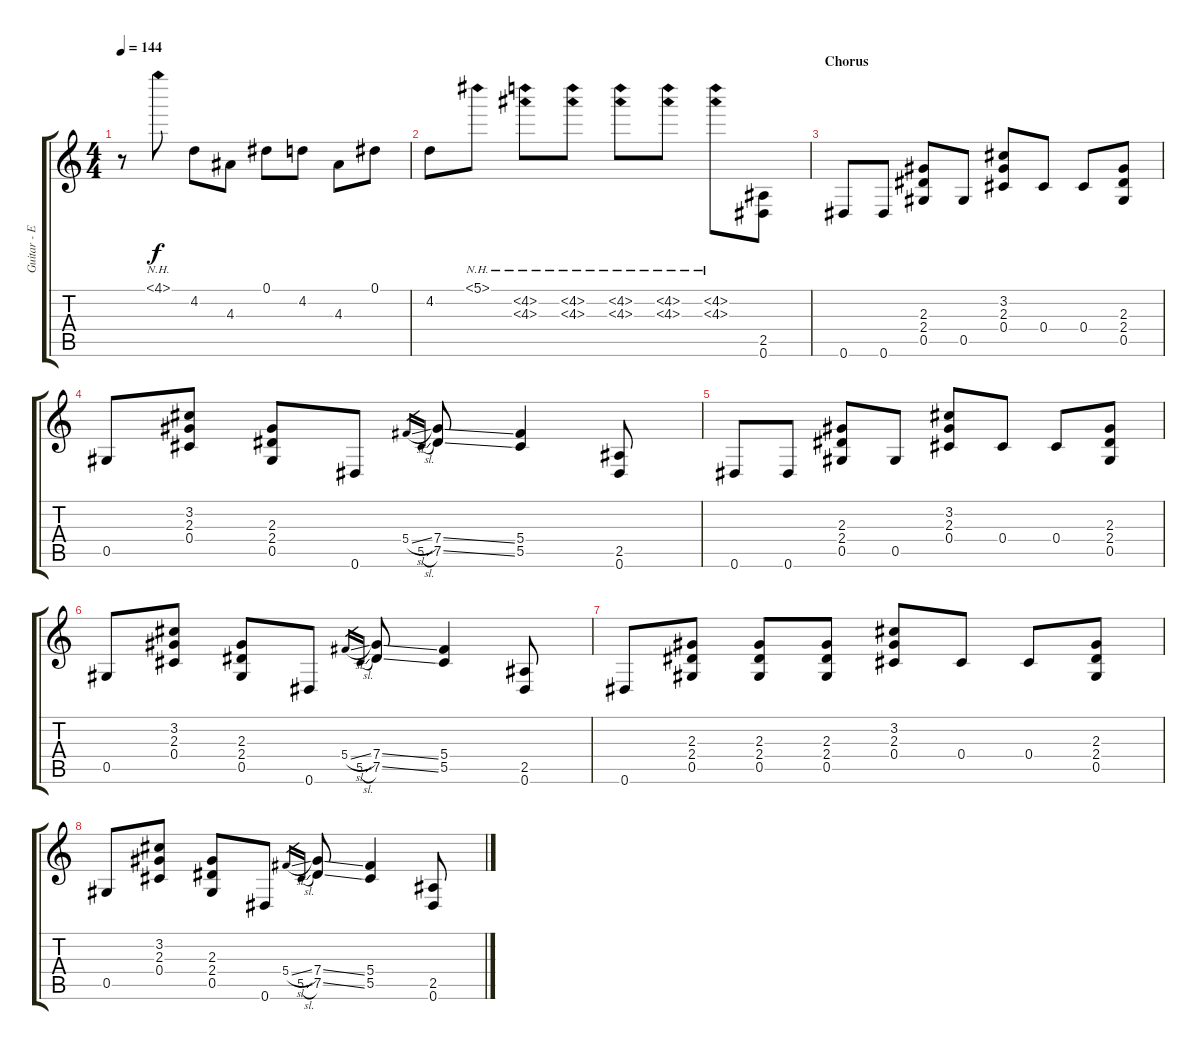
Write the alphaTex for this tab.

\track ("Guitar - E. Van Halen" "Guitar - E") {instrument distortionguitar}
\staff {score tabs}
\tuning (Eb4 Bb3 Gb3 Db3 Ab2 Eb2) {hide}
\ts (4 4)
\tempo 144
\clef g2
\ks c
r.8{dy f} 4.1{nh}.8 4.2.8 4.3.8 0.1.8 4.2.8 4.3.8 0.1.8 |
4.2.8 5.1{nh}.8 (4.2{nh} 4.3{nh}).8 (4.2{nh} 4.3{nh}).8 (4.2{nh} 4.3{nh}).8 (4.2{nh} 4.3{nh}).8 (4.2{nh} 4.3{nh}).8 (2.5 0.6).8 |
\section ("" "Chorus")
0.6.8 0.6.8 (2.3 2.4 0.5).8 0.5.8 (3.2 2.3 0.4).8 0.4.8 0.4.8 (2.3 2.4 0.5).8 |
0.5.8 (3.2 2.3 0.4).8 (2.3 2.4 0.5).8 0.6.8 5.4{sl}.16{gr} 5.5{sl}.16{gr} (7.4{ss} 7.5{ss}).8 (5.4 5.5).4 (2.5 0.6).8 |
0.6.8 0.6.8 (2.3 2.4 0.5).8 0.5.8 (3.2 2.3 0.4).8 0.4.8 0.4.8 (2.3 2.4 0.5).8 |
0.5.8 (3.2 2.3 0.4).8 (2.3 2.4 0.5).8 0.6.8 5.4{sl}.16{gr} 5.5{sl}.16{gr} (7.4{ss} 7.5{ss}).8 (5.4 5.5).4 (2.5 0.6).8 |
0.6.8 (2.3 2.4 0.5).8 (2.3 2.4 0.5).8 (2.3 2.4 0.5).8 (3.2 2.3 0.4).8 0.4.8 0.4.8 (2.3 2.4 0.5).8 |
0.5.8 (3.2 2.3 0.4).8 (2.3 2.4 0.5).8 0.6.8 5.4{sl}.16{gr} 5.5{sl}.16{gr} (7.4{ss} 7.5{ss}).8 (5.4 5.5).4 (2.5 0.6).8
